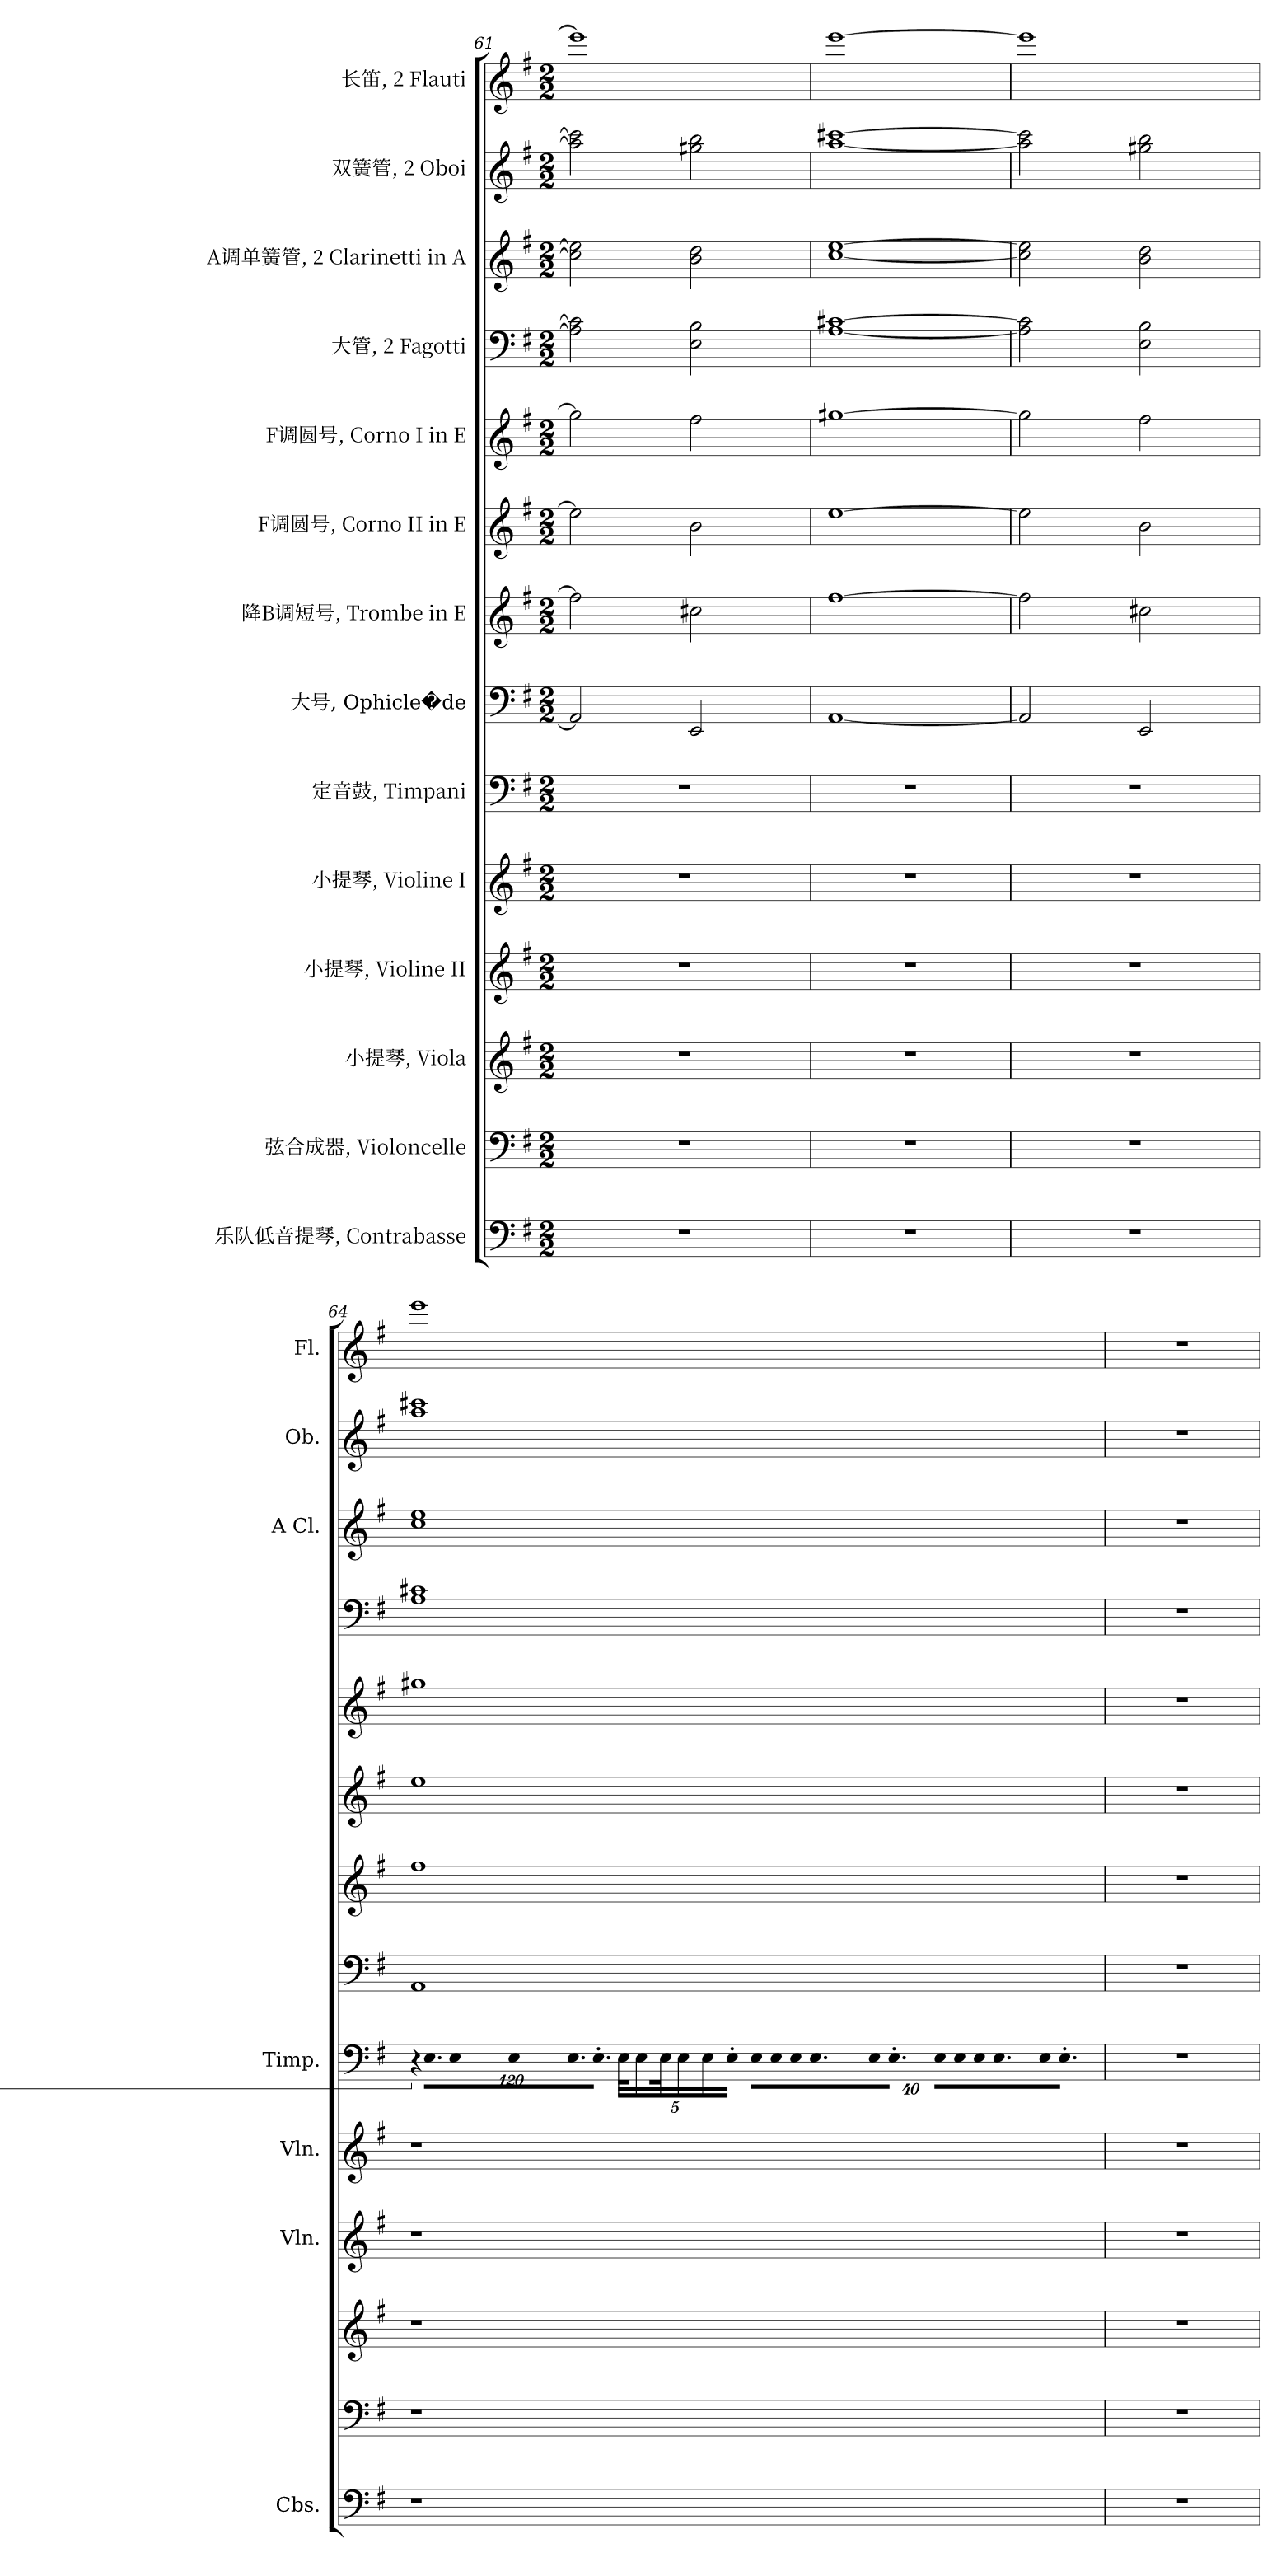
**kern	**kern	**kern	**kern	**kern	**kern	**kern	**kern	**kern	**kern	**kern	**kern	**kern	**kern
*part14	*part13	*part12	*part11	*part10	*part9	*part8	*part7	*part6	*part5	*part4	*part3	*part2	*part1
*staff14	*staff13	*staff12	*staff11	*staff10	*staff9	*staff8	*staff7	*staff6	*staff5	*staff4	*staff3	*staff2	*staff1
*I"乐队低音提琴, Contrabasse	*I"弦合成器, Violoncelle	*I"小提琴, Viola	*I"小提琴, Violine II	*I"小提琴, Violine I	*I"定音鼓, Timpani	*I"大号, Ophicle�de	*I"降B调短号, Trombe in E	*I"F调圆号, Corno II in E	*I"F调圆号, Corno I in E	*I"大管, 2 Fagotti	*I"A调单簧管, 2 Clarinetti in A	*I"双簧管, 2 Oboi	*I"长笛, 2 Flauti
*I'Cbs.	*	*	*I'Vln.	*I'Vln.	*I'Timp.	*	*	*	*	*	*I'A Cl.	*I'Ob.	*I'Fl.
!!LO:PB:g=z
*clefF4	*clefF4	*clefG2	*clefG2	*clefG2	*clefF4	*clefF4	*clefG2	*clefG2	*clefG2	*clefF4	*clefG2	*clefG2	*clefG2
*ITrd7c12	*	*	*	*	*	*	*ITrd1c2	*ITrd4c7	*ITrd4c7	*	*ITrd2c3	*	*
*k[f#]	*k[f#]	*k[f#]	*k[f#]	*k[f#]	*k[f#]	*k[f#]	*k[b-]	*k[]	*k[]	*k[f#]	*k[f#c#g#d#]	*k[f#]	*k[f#]
*M2/2	*M2/2	*M2/2	*M2/2	*M2/2	*M2/2	*M2/2	*M2/2	*M2/2	*M2/2	*M2/2	*M2/2	*M2/2	*M2/2
*MM240	*MM240	*MM240	*MM240	*MM240	*MM240	*MM240	*MM240	*MM240	*MM240	*MM240	*MM240	*MM240	*MM240
=61	=61	=61	=61	=61	=61	=61	=61	=61	=61	=61	=61	=61	=61
1r	1r	1r	1r	1r	1r	2AA/]	2ee\]	2a\]	2cc#\]	2A\] 2c#\]	2a\] 2cc#\]	2aa\] 2ccc#\]	1eee]
.	.	.	.	.	.	2EE/	2bn\	2e\	2b\	2E\ 2B\	2g#\ 2b\	2gg#X\ 2bb\	.
=62	=62	=62	=62	=62	=62	=62	=62	=62	=62	=62	=62	=62	=62
*	*	*	*	*	*	*	*	*	*	*	*	*	*MM240
1r	1r	1r	1r	1r	1r	[1AA	[1ee	[1a	[1cc#X	[1A [1c#X	[1a [1cc#	[1aa [1ccc#X	[1eee
=63	=63	=63	=63	=63	=63	=63	=63	=63	=63	=63	=63	=63	=63
*	*	*	*	*	*	*	*	*	*	*	*	*	*MM240
1r	1r	1r	1r	1r	1r	2AA/]	2ee\]	2a\]	2cc#\]	2A\] 2c#\]	2a\] 2cc#\]	2aa\] 2ccc#\]	1eee]
.	.	.	.	.	.	2EE/	2bn\	2e\	2b\	2E\ 2B\	2g#\ 2b\	2gg#X\ 2bb\	.
=64	=64	=64	=64	=64	=64	=64	=64	=64	=64	=64	=64	=64	=64
*	*	*	*	*	*	*	*	*	*	*	*	*	*MM131
!	!	!	!	!	!LO:N:vis=64	!	!	!	!	!	!	!	!
1r	1r	1r	1r	1r	960%17r	1AA	1ee	1a	1cc#X	1A 1c#X	1a 1cc#	1aa 1ccc#X	1eee
!	!	!	!	!	!LO:N:vis=32.	!	!	!	!	!	!	!	!
.	.	.	.	.	1920%103E\LLL	.	.	.	.	.	.	.	.
!	!	!	!	!	!LO:N:vis=32	!	!	!	!	!	!	!	!
.	.	.	.	.	640%23E\	.	.	.	.	.	.	.	.
!	!	!	!	!	!LO:N:vis=32	!	!	!	!	!	!	!	!
.	.	.	.	.	640%23E\	.	.	.	.	.	.	.	.
!	!	!	!	!	!LO:N:vis=32.	!	!	!	!	!	!	!	!
.	.	.	.	.	1920%103E\	.	.	.	.	.	.	.	.
!	!	!	!	!	!LO:N:vis=32.	!	!	!	!	!	!	!	!
.	.	.	.	.	1920%103E'\JJJ	.	.	.	.	.	.	.	.
*	*	*	*	*	*Xbrackettup	*	*	*	*	*	*	*	*
.	.	.	.	.	40E\KLL	.	.	.	.	.	.	.	.
.	.	.	.	.	20E\	.	.	.	.	.	.	.	.
.	.	.	.	.	40E\K	.	.	.	.	.	.	.	.
.	.	.	.	.	20E\	.	.	.	.	.	.	.	.
.	.	.	.	.	20E\	.	.	.	.	.	.	.	.
.	.	.	.	.	20E'\JJ	.	.	.	.	.	.	.	.
!	!	!	!	!	!LO:N:vis=32	!	!	!	!	!	!	!	!
.	.	.	.	.	640%23E\LLL	.	.	.	.	.	.	.	.
!	!	!	!	!	!LO:N:vis=32	!	!	!	!	!	!	!	!
.	.	.	.	.	640%23E\	.	.	.	.	.	.	.	.
!	!	!	!	!	!LO:N:vis=32	!	!	!	!	!	!	!	!
.	.	.	.	.	640%23E\	.	.	.	.	.	.	.	.
!	!	!	!	!	!LO:N:vis=32.	!	!	!	!	!	!	!	!
.	.	.	.	.	1920%103E\	.	.	.	.	.	.	.	.
!	!	!	!	!	!LO:N:vis=32	!	!	!	!	!	!	!	!
.	.	.	.	.	640%23E\	.	.	.	.	.	.	.	.
!	!	!	!	!	!LO:N:vis=32.	!	!	!	!	!	!	!	!
.	.	.	.	.	1920%103E'\JJJ	.	.	.	.	.	.	.	.
!	!	!	!	!	!LO:N:vis=32	!	!	!	!	!	!	!	!
.	.	.	.	.	640%23E\LLL	.	.	.	.	.	.	.	.
!	!	!	!	!	!LO:N:vis=32	!	!	!	!	!	!	!	!
.	.	.	.	.	640%23E\	.	.	.	.	.	.	.	.
!	!	!	!	!	!LO:N:vis=32	!	!	!	!	!	!	!	!
.	.	.	.	.	640%23E\	.	.	.	.	.	.	.	.
!	!	!	!	!	!LO:N:vis=32.	!	!	!	!	!	!	!	!
.	.	.	.	.	1920%103E\	.	.	.	.	.	.	.	.
!	!	!	!	!	!LO:N:vis=32	!	!	!	!	!	!	!	!
.	.	.	.	.	640%23E\	.	.	.	.	.	.	.	.
!	!	!	!	!	!LO:N:vis=32.	!	!	!	!	!	!	!	!
.	.	.	.	.	1920%103E'\JJJ	.	.	.	.	.	.	.	.
384ryy	384ryy	384ryy	384ryy	384ryy	.	384ryy	384ryy	384ryy	384ryy	384ryy	384ryy	384ryy	384ryy
=65	=65	=65	=65	=65	=65	=65	=65	=65	=65	=65	=65	=65	=65
*	*	*	*	*	*	*	*	*	*	*	*	*	*MM160
1r	1r	1r	1r	1r	1r	1r	1r	1r	1r	1r	1r	1r	1r
=	=	=	=	=	=	=	=	=	=	=	=	=	=
*-	*-	*-	*-	*-	*-	*-	*-	*-	*-	*-	*-	*-	*-
